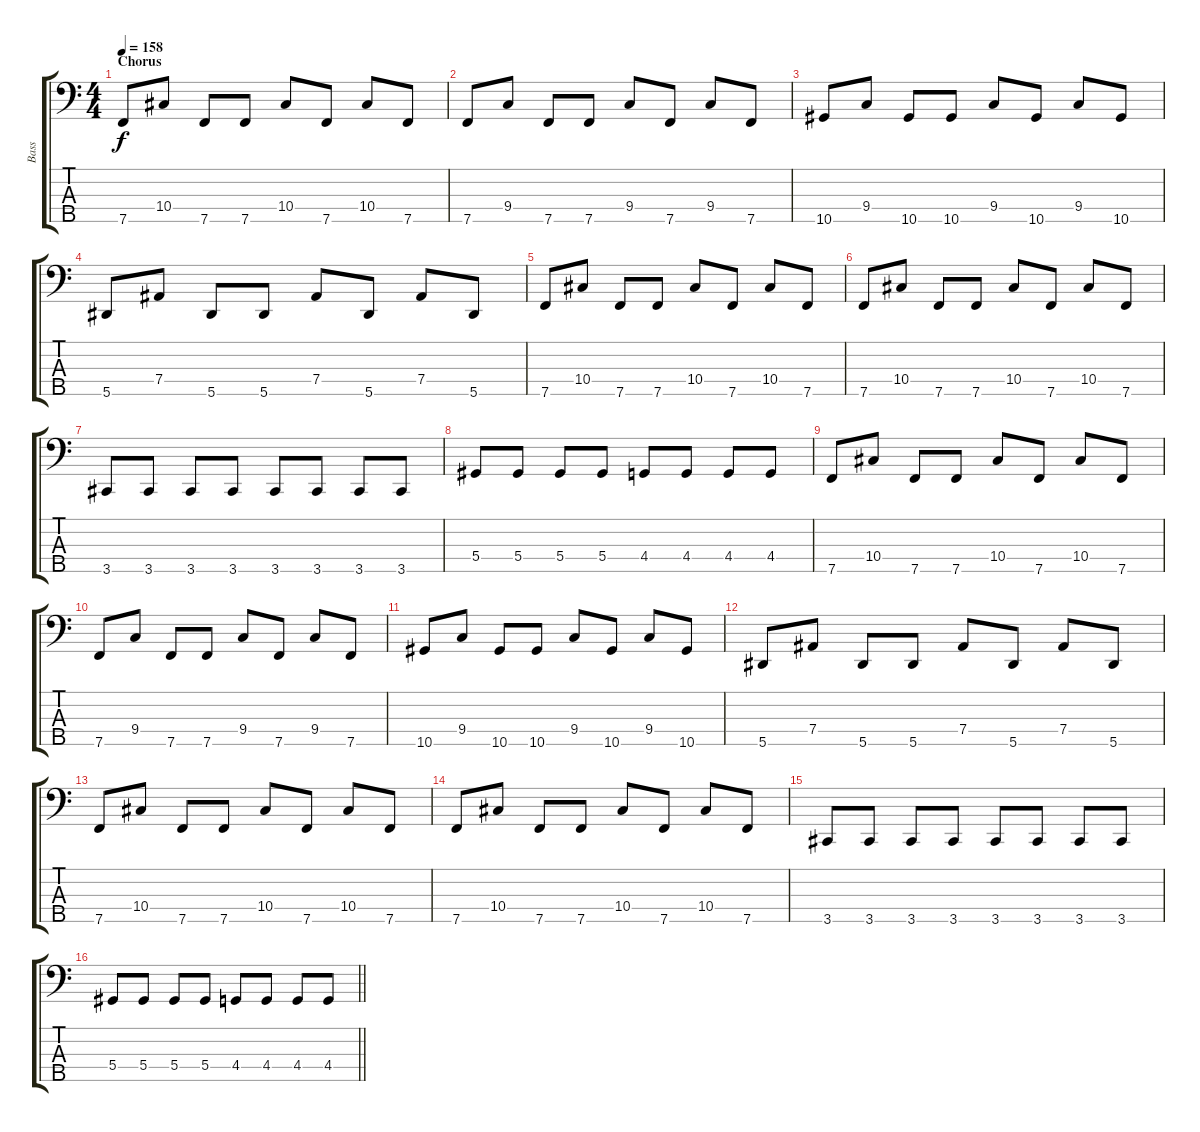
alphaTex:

\track ("Bass" "Bass") {instrument electricbassfinger}
\staff {score tabs}
\tuning (Gb2 Db2 Ab1 Eb1 Bb0) {hide}
\ts (4 4)
\section ("" "Chorus")
\tempo 158
\clef f4
\ks c
7.5.8{dy f} 10.4.8 7.5.8 7.5.8 10.4.8 7.5.8 10.4.8 7.5.8 |
7.5.8 9.4.8 7.5.8 7.5.8 9.4.8 7.5.8 9.4.8 7.5.8 |
10.5.8 9.4.8 10.5.8 10.5.8 9.4.8 10.5.8 9.4.8 10.5.8 |
5.5.8 7.4.8 5.5.8 5.5.8 7.4.8 5.5.8 7.4.8 5.5.8 |
7.5.8 10.4.8 7.5.8 7.5.8 10.4.8 7.5.8 10.4.8 7.5.8 |
7.5.8 10.4.8 7.5.8 7.5.8 10.4.8 7.5.8 10.4.8 7.5.8 |
3.5.8 3.5.8 3.5.8 3.5.8 3.5.8 3.5.8 3.5.8 3.5.8 |
5.4.8 5.4.8 5.4.8 5.4.8 4.4.8 4.4.8 4.4.8 4.4.8 |
7.5.8 10.4.8 7.5.8 7.5.8 10.4.8 7.5.8 10.4.8 7.5.8 |
7.5.8 9.4.8 7.5.8 7.5.8 9.4.8 7.5.8 9.4.8 7.5.8 |
10.5.8 9.4.8 10.5.8 10.5.8 9.4.8 10.5.8 9.4.8 10.5.8 |
5.5.8 7.4.8 5.5.8 5.5.8 7.4.8 5.5.8 7.4.8 5.5.8 |
7.5.8 10.4.8 7.5.8 7.5.8 10.4.8 7.5.8 10.4.8 7.5.8 |
7.5.8 10.4.8 7.5.8 7.5.8 10.4.8 7.5.8 10.4.8 7.5.8 |
3.5.8 3.5.8 3.5.8 3.5.8 3.5.8 3.5.8 3.5.8 3.5.8 |
\barLineRight lightlight
5.4.8 5.4.8 5.4.8 5.4.8 4.4.8 4.4.8 4.4.8 4.4.8
